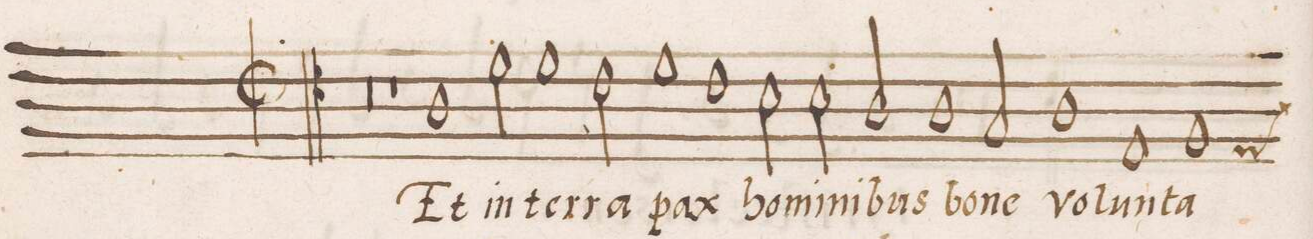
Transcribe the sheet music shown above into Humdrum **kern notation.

**kern	**text
*I"ALTVS	*
*clefC4	*
*k[]	*
*met(c|)	*
*M2/1	*
0r	.
=2-	=2-
1r	.
1A	Et
=3-	=3-
2d\	in
1d	ter-
2c\	-ra
=4-	=4-
1d	pax
1c	ho-
=5-	=5-
2B\	-mi-
2B\	-ni-
2A/	-bus
1A	bo-
=6-	=6-
2G/	-ne
1A	vo-
=7-	=7-
1E	-lun-
*custos:E	*
1F	-ta-
=8-	=8-
*-	*-
